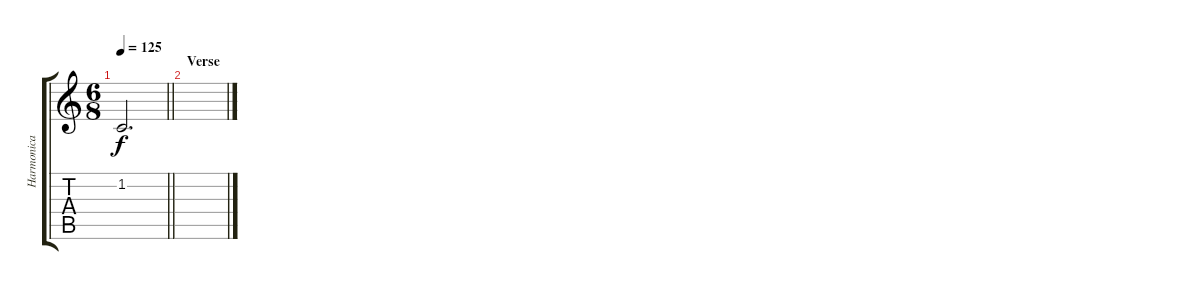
\track ("Harmonica" "Harmonica") {instrument harmonica}
\staff {score tabs}
\tuning (E4 B3 G3 D3 A2 E2) {hide}
\ts (6 8)
\tempo 125
\clef g2
\barLineRight lightlight
\ks c
1.2.2{d dy f} |
\section ("" "Verse")
